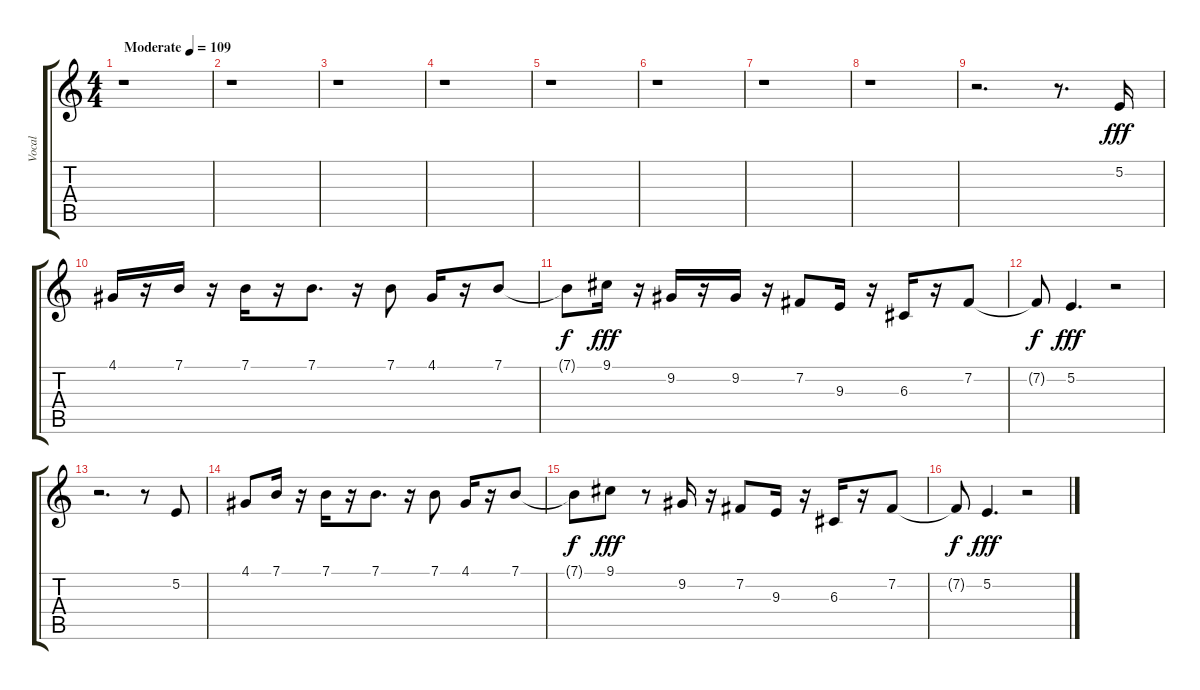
\track ("Vocal" "Vocal") {instrument altosax}
\staff {score tabs}
\tuning (E4 B3 G3 D3 A2 E2) {hide}
\ts (4 4)
\tempo (109 "Moderate")
\clef g2
\ks c
r.1{dy fff instrument altosax} |
r.1 |
r.1 |
r.1 |
r.1 |
r.1 |
r.1 |
r.1 |
r.2{d} r.8{d} 5.2.16 |
4.1.16 r.16 7.1.16 r.16 7.1.16 r.16 7.1.8{d} r.16 7.1.8 4.1.16 r.16 7.1.8 |
7.1{t}.8{dy f} 9.1.16{dy fff} r.16 9.2.16 r.16 9.2.16 r.16 7.2.8 9.3.16 r.16 6.3.16 r.16 7.2.8 |
7.2{t}.8{dy f} 5.2.4{d dy fff} r.2 |
r.2{d} r.8 5.2.8 |
4.1.8 7.1.16 r.16 7.1.16 r.16 7.1.8{d} r.16 7.1.8 4.1.16 r.16 7.1.8 |
7.1{t}.8{dy f} 9.1.8{dy fff} r.8 9.2.16 r.16 7.2.8 9.3.16 r.16 6.3.16 r.16 7.2.8 |
7.2{t}.8{dy f} 5.2.4{d dy fff} r.2
